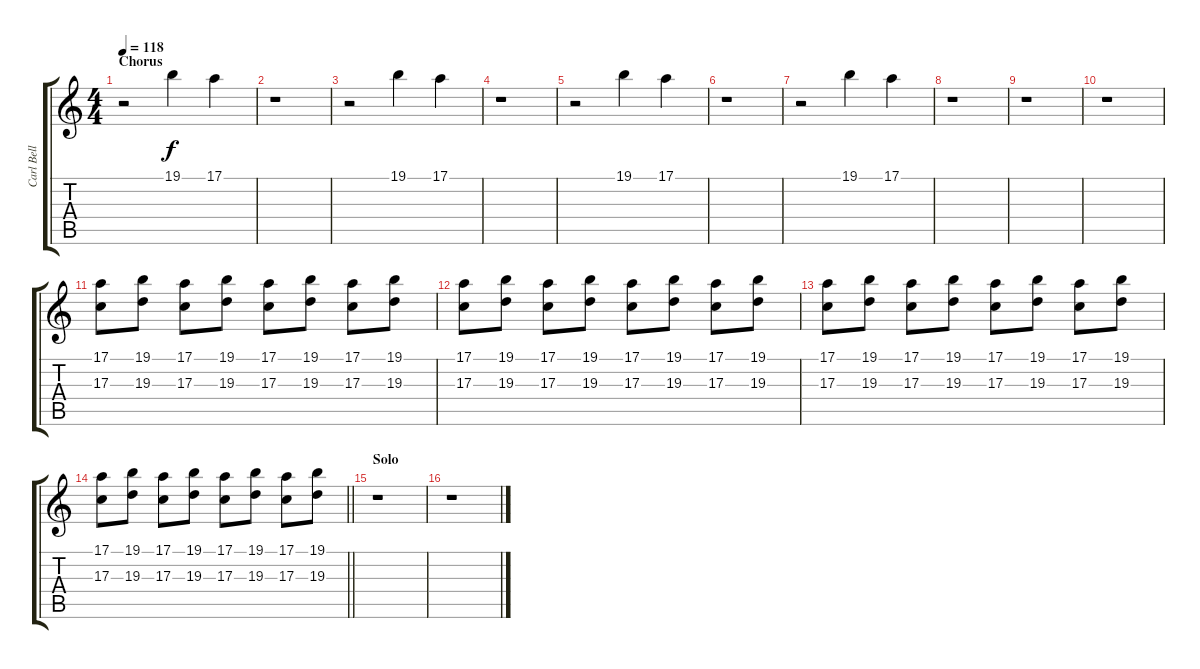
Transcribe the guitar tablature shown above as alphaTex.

\track ("Carl Bell (Keyboard)" "Carl Bell ") {instrument electricgrandpiano}
\staff {score tabs}
\tuning (E4 B3 G3 D3 A2 E2) {hide}
\ts (4 4)
\section ("" "Chorus")
\tempo 118
\clef g2
\ks c
r.2{dy f} 19.1.4 17.1.4 |
r.1 |
r.2 19.1.4 17.1.4 |
r.1 |
r.2 19.1.4 17.1.4 |
r.1 |
r.2 19.1.4 17.1.4 |
r.1 |
r.1 |
r.1 |
(17.1 17.3).8 (19.1 19.3).8 (17.1 17.3).8 (19.1 19.3).8 (17.1 17.3).8 (19.1 19.3).8 (17.1 17.3).8 (19.1 19.3).8 |
(17.1 17.3).8 (19.1 19.3).8 (17.1 17.3).8 (19.1 19.3).8 (17.1 17.3).8 (19.1 19.3).8 (17.1 17.3).8 (19.1 19.3).8 |
(17.1 17.3).8 (19.1 19.3).8 (17.1 17.3).8 (19.1 19.3).8 (17.1 17.3).8 (19.1 19.3).8 (17.1 17.3).8 (19.1 19.3).8 |
\barLineRight lightlight
(17.1 17.3).8 (19.1 19.3).8 (17.1 17.3).8 (19.1 19.3).8 (17.1 17.3).8 (19.1 19.3).8 (17.1 17.3).8 (19.1 19.3).8 |
\section ("" "Solo")
r.1 |
r.1
